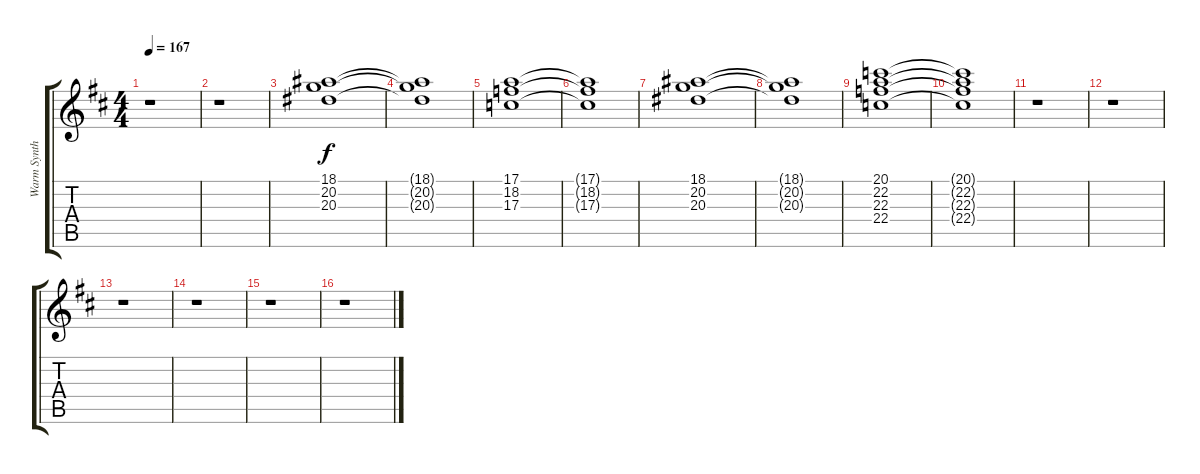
\track ("Warm Synth" "Warm Synth") {instrument pad2warm}
\staff {score tabs}
\tuning (E4 B3 G3 D3 A2 D2) {hide}
\ts (4 4)
\tempo 167
\clef g2
\ks d
r.1{dy f} |
r.1 |
(18.1 20.2 20.3).1 |
(18.1{t} 20.2{t} 20.3{t}).1 |
(17.1 18.2 17.3).1 |
(17.1{t} 18.2{t} 17.3{t}).1 |
(18.1 20.2 20.3).1 |
(18.1{t} 20.2{t} 20.3{t}).1 |
(20.1 22.2 22.3 22.4).1 |
(20.1{t} 22.2{t} 22.3{t} 22.4{t}).1 |
r.1 |
r.1 |
r.1 |
r.1 |
r.1 |
r.1
